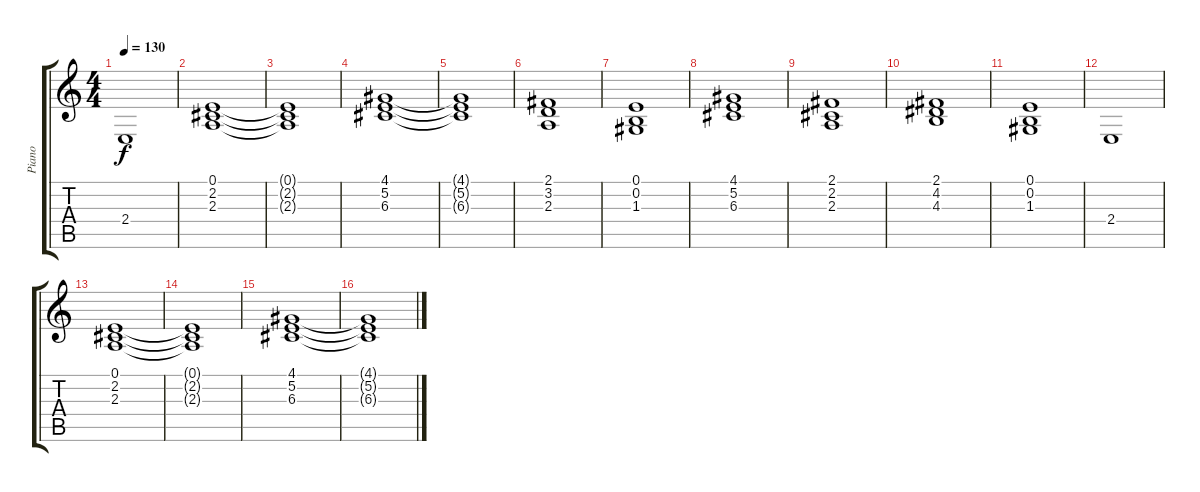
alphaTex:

\track ("Piano" "Piano") {instrument acousticgrandpiano}
\staff {score tabs}
\tuning (E4 B3 G3 D3 A2 E2) {hide}
\ts (4 4)
\tempo 130
\clef g2
\ks c
2.4.1{dy f} |
(0.1 2.2 2.3).1 |
(0.1{t} 2.2{t} 2.3{t}).1 |
(4.1 5.2 6.3).1 |
(4.1{t} 5.2{t} 6.3{t}).1 |
(2.1 3.2 2.3).1 |
(0.1 0.2 1.3).1 |
(4.1 5.2 6.3).1 |
(2.1 2.2 2.3).1 |
(2.1 4.2 4.3).1 |
(0.1 0.2 1.3).1 |
2.4.1 |
(0.1 2.2 2.3).1 |
(0.1{t} 2.2{t} 2.3{t}).1 |
(4.1 5.2 6.3).1 |
(4.1{t} 5.2{t} 6.3{t}).1
